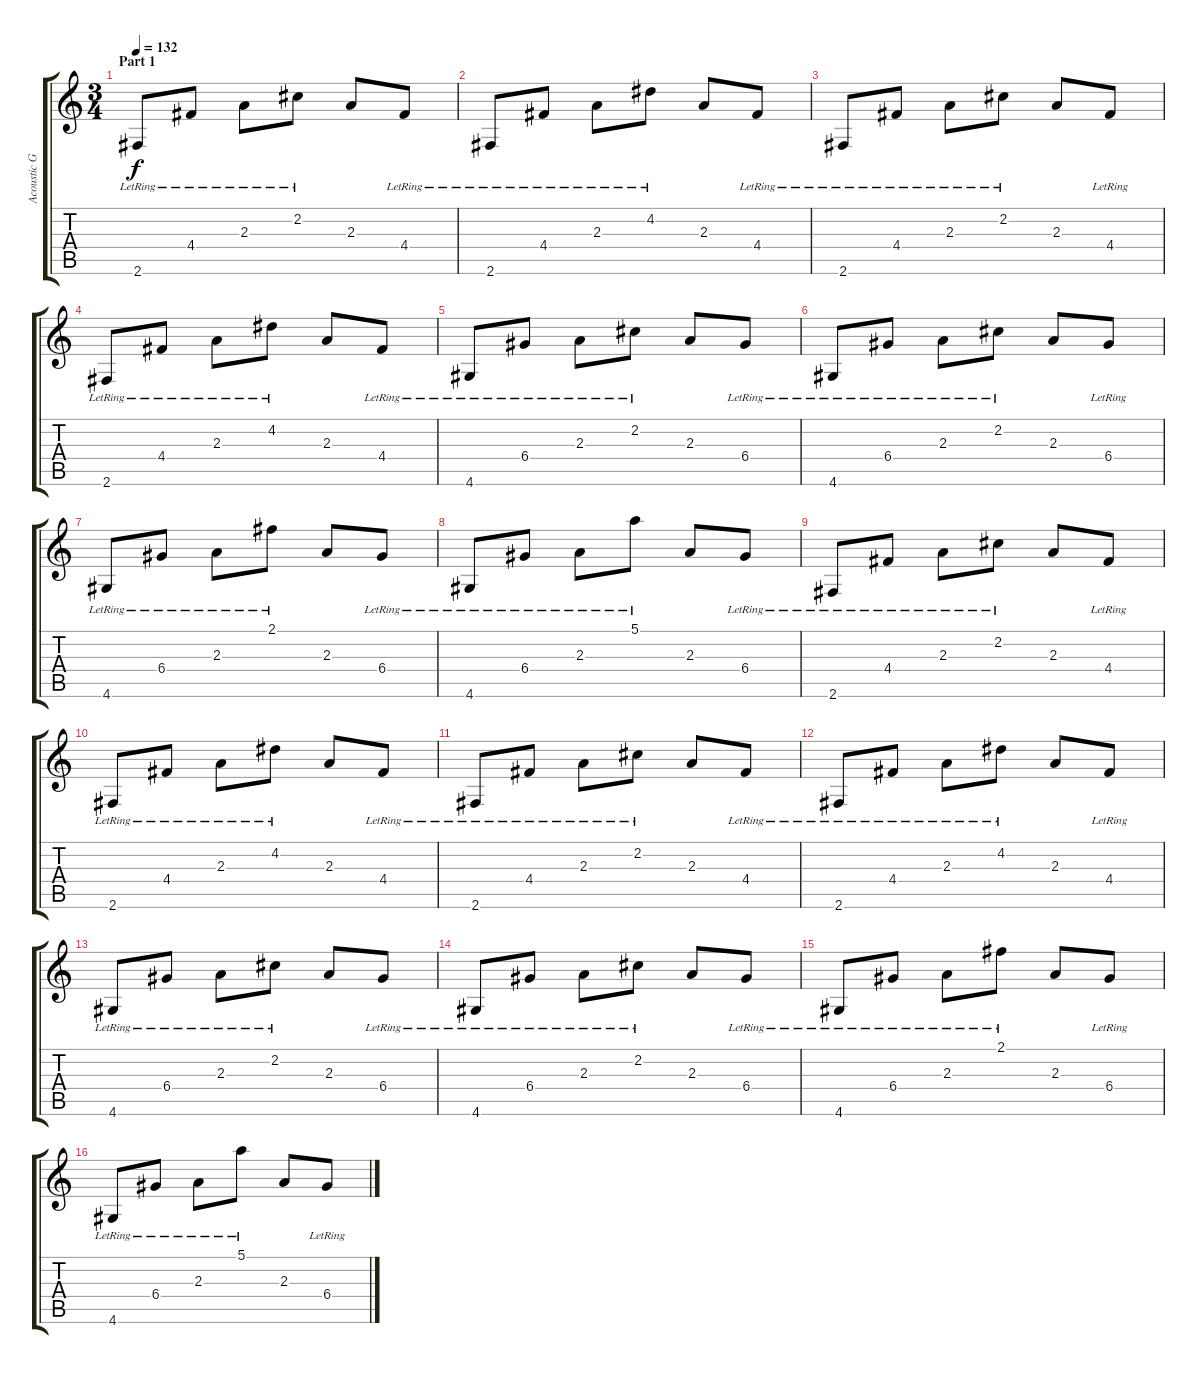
\track ("Acoustic Guitar" "Acoustic G") {instrument acousticguitarnylon}
\staff {score tabs}
\tuning (E4 B3 G3 D3 A2 E2) {hide}
\ts (3 4)
\section ("" "Part 1")
\tempo 132
\clef g2
\ks c
2.6{lr}.8{dy f instrument acousticguitarnylon} 4.4{lr}.8 2.3{lr}.8 2.2{lr}.8 2.3.8 4.4{lr}.8 |
2.6{lr}.8 4.4{lr}.8 2.3{lr}.8 4.2{lr}.8 2.3.8 4.4{lr}.8 |
2.6{lr}.8 4.4{lr}.8 2.3{lr}.8 2.2{lr}.8 2.3.8 4.4{lr}.8 |
2.6{lr}.8 4.4{lr}.8 2.3{lr}.8 4.2{lr}.8 2.3.8 4.4{lr}.8 |
4.6{lr}.8 6.4{lr}.8 2.3{lr}.8 2.2{lr}.8 2.3.8 6.4{lr}.8 |
4.6{lr}.8 6.4{lr}.8 2.3{lr}.8 2.2{lr}.8 2.3.8 6.4{lr}.8 |
4.6{lr}.8 6.4{lr}.8 2.3{lr}.8 2.1{lr}.8 2.3.8 6.4{lr}.8 |
4.6{lr}.8 6.4{lr}.8 2.3{lr}.8 5.1{lr}.8 2.3.8 6.4{lr}.8 |
2.6{lr}.8 4.4{lr}.8 2.3{lr}.8 2.2{lr}.8 2.3.8 4.4{lr}.8 |
2.6{lr}.8 4.4{lr}.8 2.3{lr}.8 4.2{lr}.8 2.3.8 4.4{lr}.8 |
2.6{lr}.8 4.4{lr}.8 2.3{lr}.8 2.2{lr}.8 2.3.8 4.4{lr}.8 |
2.6{lr}.8 4.4{lr}.8 2.3{lr}.8 4.2{lr}.8 2.3.8 4.4{lr}.8 |
4.6{lr}.8 6.4{lr}.8 2.3{lr}.8 2.2{lr}.8 2.3.8 6.4{lr}.8 |
4.6{lr}.8 6.4{lr}.8 2.3{lr}.8 2.2{lr}.8 2.3.8 6.4{lr}.8 |
4.6{lr}.8 6.4{lr}.8 2.3{lr}.8 2.1{lr}.8 2.3.8 6.4{lr}.8 |
4.6{lr}.8 6.4{lr}.8 2.3{lr}.8 5.1{lr}.8 2.3.8 6.4{lr}.8
